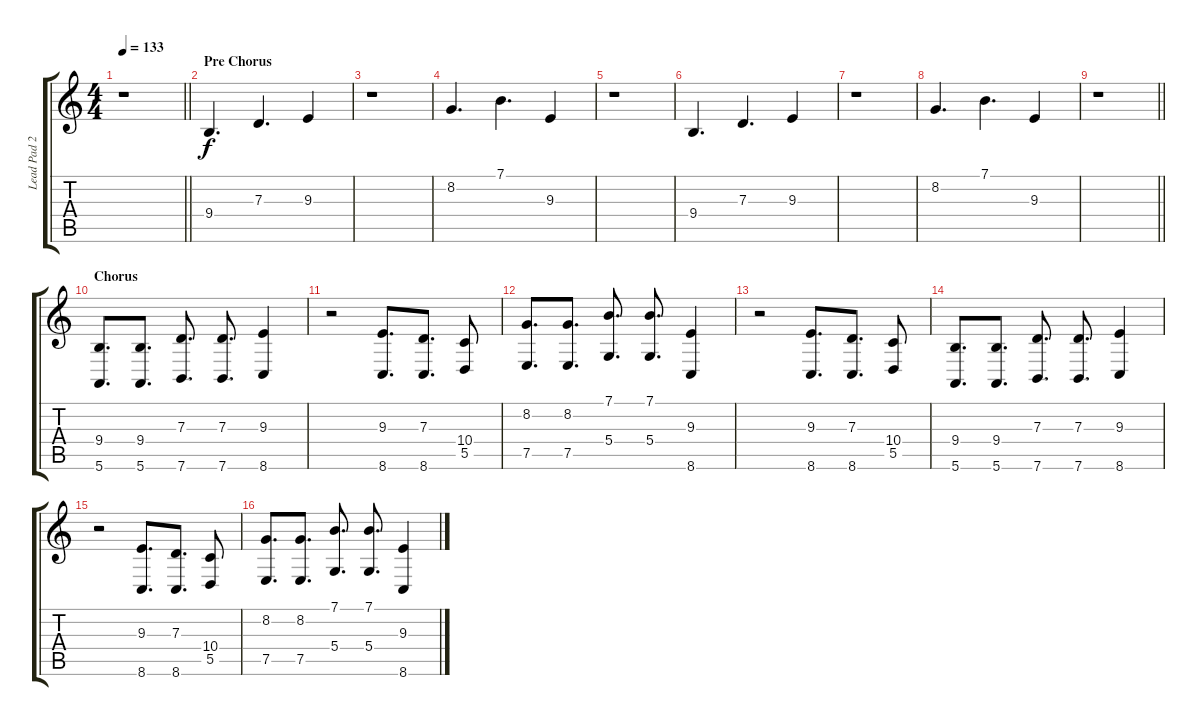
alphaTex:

\track ("Lead Pad 2" "Lead Pad 2") {instrument fx1rain}
\staff {score tabs}
\tuning (E4 B3 G3 D3 A2 E2) {hide}
\ts (4 4)
\tempo 133
\clef g2
\barLineRight lightlight
\ks c
r.1{dy f} |
\section ("" "Pre Chorus")
9.4.4{d volume 9} 7.3.4{d} 9.3.4 |
r.1 |
8.2.4{d} 7.1.4{d} 9.3.4 |
r.1 |
9.4.4{d} 7.3.4{d} 9.3.4 |
r.1 |
8.2.4{d} 7.1.4{d} 9.3.4 |
\barLineRight lightlight
r.1 |
\section ("" "Chorus")
(9.4 5.6).8{d volume 13} (9.4 5.6).8{d} (7.3 7.6).8{d} (7.3 7.6).8{d} (9.3 8.6).4 |
r.2 (9.3 8.6).8{d} (7.3 8.6).8{d} (10.4 5.5).8 |
(8.2 7.5).8{d} (8.2 7.5).8{d} (7.1 5.4).8{d} (7.1 5.4).8{d} (9.3 8.6).4 |
r.2 (9.3 8.6).8{d} (7.3 8.6).8{d} (10.4 5.5).8 |
(9.4 5.6).8{d} (9.4 5.6).8{d} (7.3 7.6).8{d} (7.3 7.6).8{d} (9.3 8.6).4 |
r.2 (9.3 8.6).8{d} (7.3 8.6).8{d} (10.4 5.5).8 |
(8.2 7.5).8{d} (8.2 7.5).8{d} (7.1 5.4).8{d} (7.1 5.4).8{d} (9.3 8.6).4
